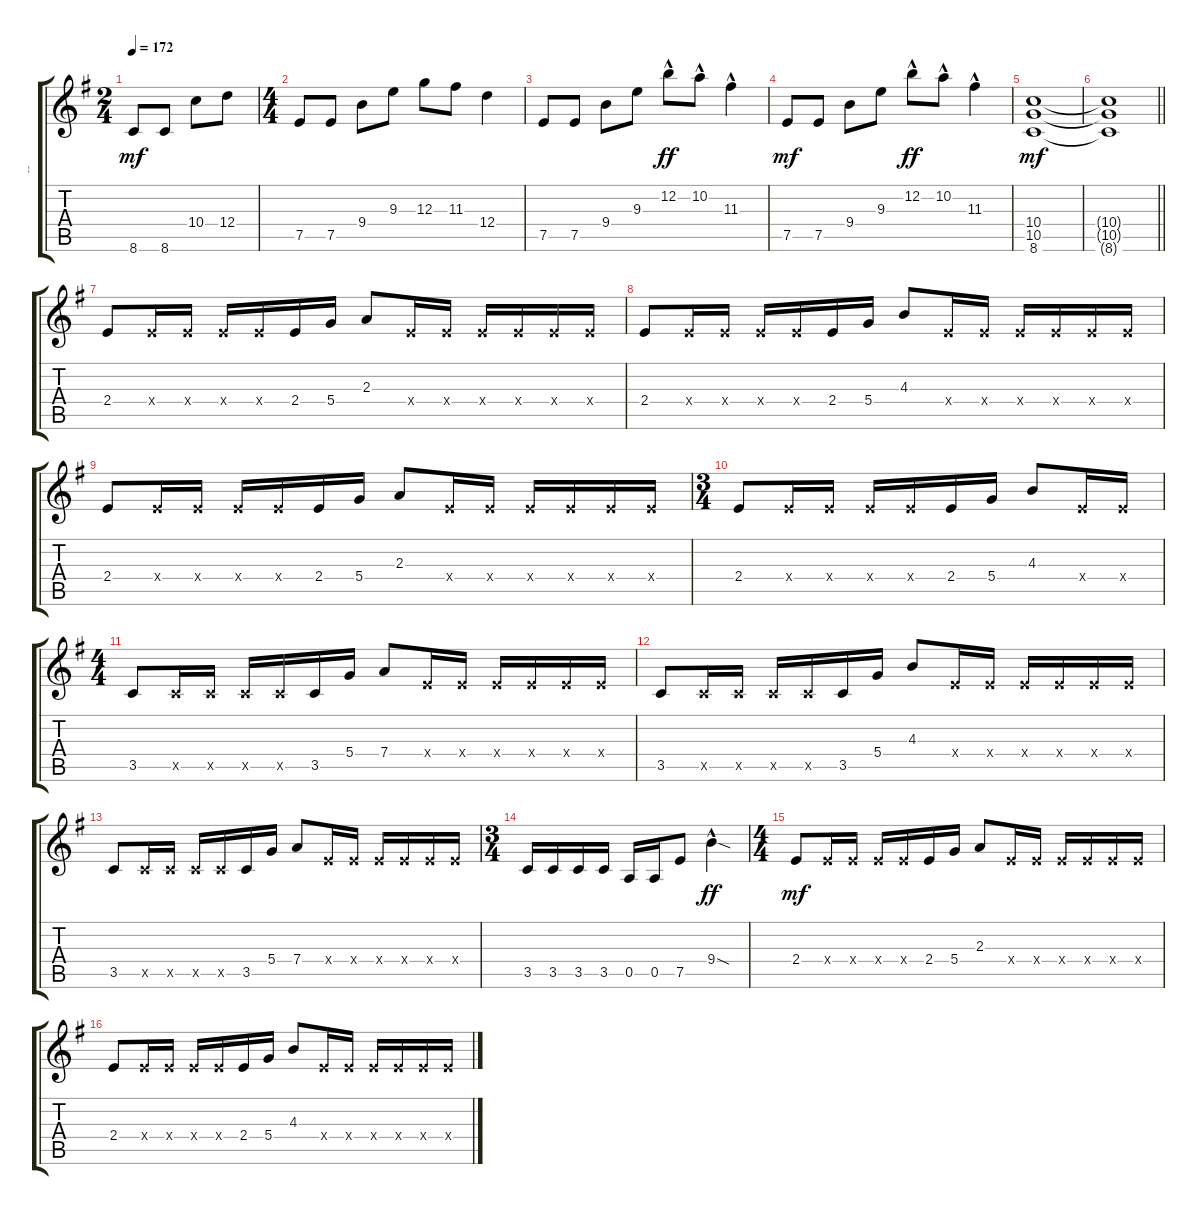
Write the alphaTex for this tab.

\track ("--" "--") {instrument overdrivenguitar}
\staff {score tabs}
\tuning (E4 B3 G3 D3 A2 E2) {hide}
\ts (2 4)
\tempo 172
\clef g2
\ks g
8.6.8{dy mf} 8.6.8 10.4.8 12.4.8 |
\ts (4 4)
7.5.8 7.5.8 9.4.8 9.3.8 12.3.8 11.3.8 12.4.4 |
7.5.8 7.5.8 9.4.8 9.3.8 12.2{hac}.8{dy ff} 10.2{hac}.8 11.3{hac}.4 |
7.5.8{dy mf} 7.5.8 9.4.8 9.3.8 12.2{hac}.8{dy ff} 10.2{hac}.8 11.3{hac}.4 |
(10.4 10.5 8.6).1{dy mf} |
\barLineRight lightlight
(10.4{t} 10.5{t} 8.6{t}).1 |
\section ("" "")
2.4.8 2.4{x}.16 2.4{x}.16 2.4{x}.16 2.4{x}.16 2.4.16 5.4.16 2.3.8 2.4{x}.16 2.4{x}.16 2.4{x}.16 2.4{x}.16 2.4{x}.16 2.4{x}.16 |
2.4.8 2.4{x}.16 2.4{x}.16 2.4{x}.16 2.4{x}.16 2.4.16 5.4.16 4.3.8 2.4{x}.16 2.4{x}.16 2.4{x}.16 2.4{x}.16 2.4{x}.16 2.4{x}.16 |
2.4.8 2.4{x}.16 2.4{x}.16 2.4{x}.16 2.4{x}.16 2.4.16 5.4.16 2.3.8 2.4{x}.16 2.4{x}.16 2.4{x}.16 2.4{x}.16 2.4{x}.16 2.4{x}.16 |
\ts (3 4)
2.4.8 2.4{x}.16 2.4{x}.16 2.4{x}.16 2.4{x}.16 2.4.16 5.4.16 4.3.8 2.4{x}.16 2.4{x}.16 |
\ts (4 4)
3.5.8 3.5{x}.16 3.5{x}.16 3.5{x}.16 3.5{x}.16 3.5.16 5.4.16 7.4.8 2.4{x}.16 2.4{x}.16 2.4{x}.16 2.4{x}.16 2.4{x}.16 2.4{x}.16 |
3.5.8 3.5{x}.16 3.5{x}.16 3.5{x}.16 3.5{x}.16 3.5.16 5.4.16 4.3.8 2.4{x}.16 2.4{x}.16 2.4{x}.16 2.4{x}.16 2.4{x}.16 2.4{x}.16 |
3.5.8 3.5{x}.16 3.5{x}.16 3.5{x}.16 3.5{x}.16 3.5.16 5.4.16 7.4.8 2.4{x}.16 2.4{x}.16 2.4{x}.16 2.4{x}.16 2.4{x}.16 2.4{x}.16 |
\ts (3 4)
3.5.16 3.5.16 3.5.16 3.5.16 0.5.16 0.5.16 7.5.8 9.4{sod hac}.4{dy ff} |
\ts (4 4)
2.4.8{dy mf} 2.4{x}.16 2.4{x}.16 2.4{x}.16 2.4{x}.16 2.4.16 5.4.16 2.3.8 2.4{x}.16 2.4{x}.16 2.4{x}.16 2.4{x}.16 2.4{x}.16 2.4{x}.16 |
2.4.8 2.4{x}.16 2.4{x}.16 2.4{x}.16 2.4{x}.16 2.4.16 5.4.16 4.3.8 2.4{x}.16 2.4{x}.16 2.4{x}.16 2.4{x}.16 2.4{x}.16 2.4{x}.16
